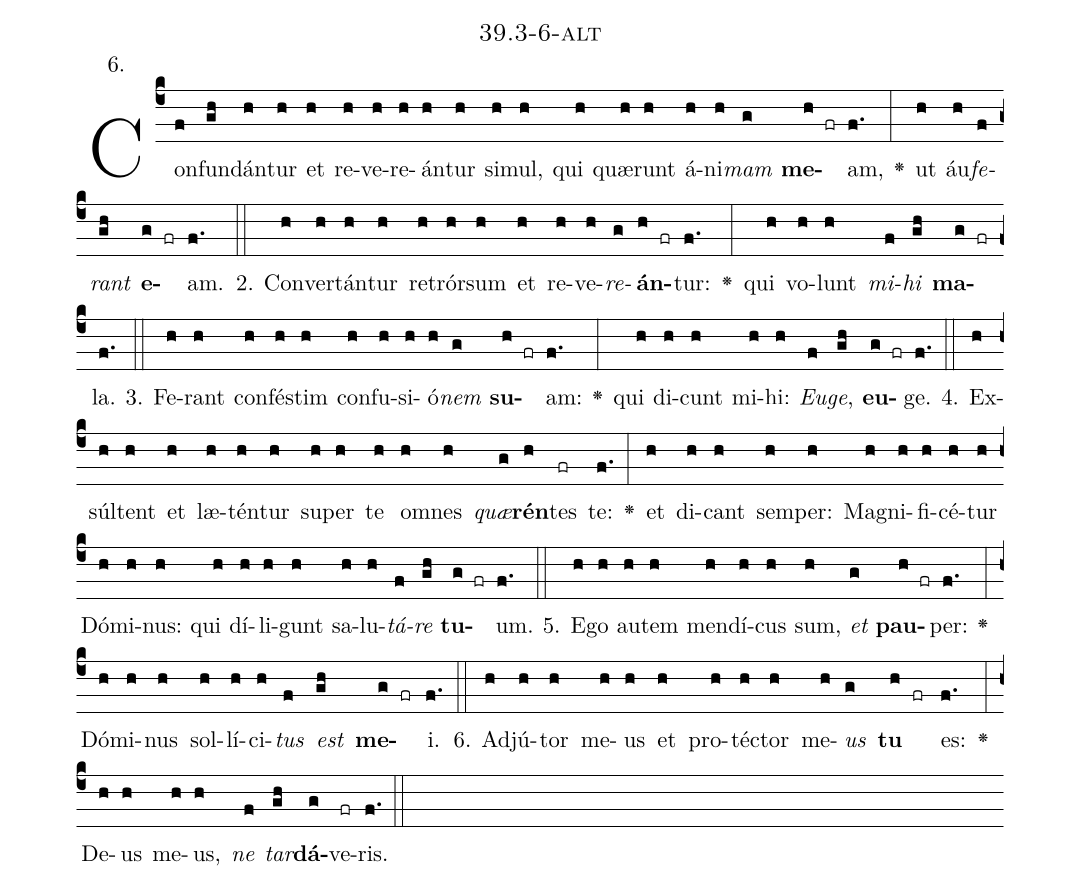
name: 39.3-6-alt;
annotation: 6.;
%%
(c4)Con(f)fun(gh)dán(h)tur(h) et(h) re(h)ve(h)re(h)án(h)tur(h) si(h)mul,(h) qui(h) quæ(h)runt(h) á(h)ni(h)<i>mam</i>(g) <b>me</b>(h fr)am,(f.) <v>\greheightstar</v>(:) ut(h) áu(h)<i>fe</i>(f)<i>rant</i>(gh) <b>e</b>(g fr)am.(f.) (::)
2. Con(h)ver(h)tán(h)tur(h) re(h)trór(h)sum(h) et(h) re(h)ve(h)<i>re</i>(g)<b>án</b>(h fr)tur:(f.) <v>\greheightstar</v>(:) qui(h) vo(h)lunt(h) <i>mi</i>(f)<i>hi</i>(gh) <b>ma</b>(g fr)la.(f.) (::)
3. Fe(h)rant(h) con(h)fés(h)tim(h) con(h)fu(h)si(h)ó(h)<i>nem</i>(g) <b>su</b>(h fr)am:(f.) <v>\greheightstar</v>(:) qui(h) di(h)cunt(h) mi(h)hi:(h) <i>Eu</i>(f)<i>ge</i>,(gh) <b>eu</b>(g fr)ge.(f.) (::)
4. Ex(h)súl(h)tent(h) et(h) læ(h)tén(h)tur(h) su(h)per(h) te(h) om(h)nes(h) <i>quæ</i>(g)<b>rén</b>(h)tes(fr) te:(f.) <v>\greheightstar</v>(:) et(h) di(h)cant(h) sem(h)per:(h) Ma(h)gni(h)fi(h)cé(h)tur(h) Dó(h)mi(h)nus:(h) qui(h) dí(h)li(h)gunt(h) sa(h)lu(h)<i>tá</i>(f)<i>re</i>(gh) <b>tu</b>(g fr)um.(f.) (::)
5. E(h)go(h) au(h)tem(h) men(h)dí(h)cus(h) sum,(h) <i>et</i>(g) <b>pau</b>(h fr)per:(f.) <v>\greheightstar</v>(:) Dó(h)mi(h)nus(h) sol(h)lí(h)ci(h)<i>tus</i>(f) <i>est</i>(gh) <b>me</b>(g fr)i.(f.) (::)
6. Ad(h)jú(h)tor(h) me(h)us(h) et(h) pro(h)téc(h)tor(h) me(h)<i>us</i>(g) <b>tu</b>(h fr) es:(f.) <v>\greheightstar</v>(:) De(h)us(h) me(h)us,(h) <i>ne</i>(f) <i>tar</i>(gh)<b>dá</b>(g)ve(fr)ris.(f.) (::)
